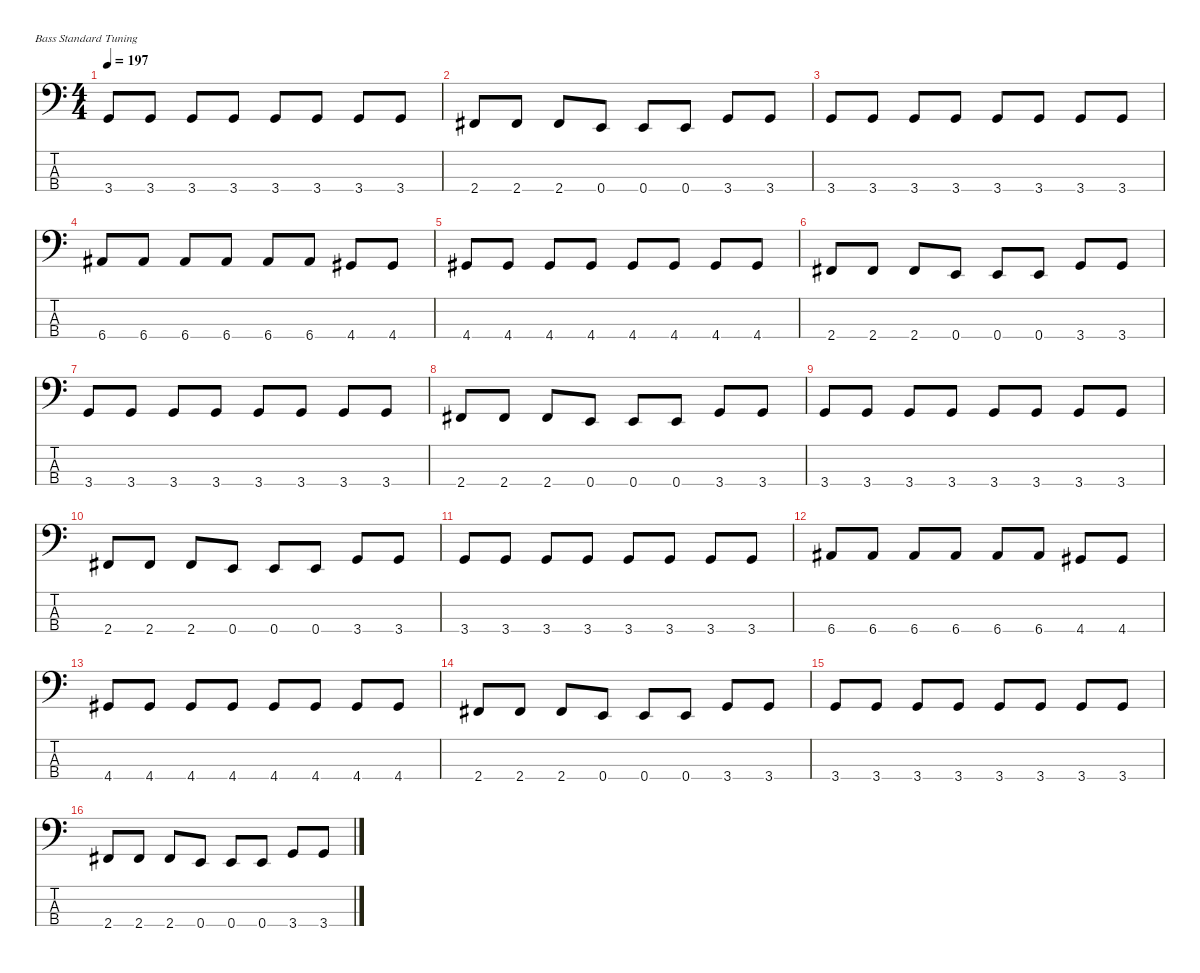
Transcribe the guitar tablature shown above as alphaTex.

\defaultSystemsLayout 4
\hideDynamics
\bracketExtendMode nobrackets
\singleTrackTrackNamePolicy hidden
\multiTrackTrackNamePolicy hidden
\firstSystemTrackNameMode fullname
\firstSystemTrackNameOrientation horizontal
\otherSystemsTrackNameOrientation horizontal
\track ("Bass" "el.bs.") {defaultSystemsLayout 4 instrument electricbassfinger}
\staff {score tabs}
\tuning (G2 D2 A1 E1)
\ts (4 4)
\tempo 197
\clef f4
\ks c
3.4.8{dy f beam Up} 3.4.8{beam Up} 3.4.8{beam Up} 3.4.8{beam Up} 3.4.8{beam Up} 3.4.8{beam Up} 3.4.8{beam Up} 3.4.8{beam Up} |
2.4{acc #}.8{beam Up} 2.4{acc #}.8{beam Up} 2.4{acc #}.8{beam Up} 0.4.8{beam Up} 0.4.8{beam Up} 0.4.8{beam Up} 3.4.8{beam Up} 3.4.8{beam Up} |
3.4.8{beam Up} 3.4.8{beam Up} 3.4.8{beam Up} 3.4.8{beam Up} 3.4.8{beam Up} 3.4.8{beam Up} 3.4.8{beam Up} 3.4.8{beam Up} |
6.4{acc #}.8{beam Up} 6.4{acc #}.8{beam Up} 6.4{acc #}.8{beam Up} 6.4{acc #}.8{beam Up} 6.4{acc #}.8{beam Up} 6.4{acc #}.8{beam Up} 4.4{acc #}.8{beam Up} 4.4{acc #}.8{beam Up} |
4.4{acc #}.8{beam Up} 4.4{acc #}.8{beam Up} 4.4{acc #}.8{beam Up} 4.4{acc #}.8{beam Up} 4.4{acc #}.8{beam Up} 4.4{acc #}.8{beam Up} 4.4{acc #}.8{beam Up} 4.4{acc #}.8{beam Up} |
2.4{acc #}.8{beam Up} 2.4{acc #}.8{beam Up} 2.4{acc #}.8{beam Up} 0.4.8{beam Up} 0.4.8{beam Up} 0.4.8{beam Up} 3.4.8{beam Up} 3.4.8{beam Up} |
3.4.8{beam Up} 3.4.8{beam Up} 3.4.8{beam Up} 3.4.8{beam Up} 3.4.8{beam Up} 3.4.8{beam Up} 3.4.8{beam Up} 3.4.8{beam Up} |
2.4{acc #}.8{beam Up} 2.4{acc #}.8{beam Up} 2.4{acc #}.8{beam Up} 0.4.8{beam Up} 0.4.8{beam Up} 0.4.8{beam Up} 3.4.8{beam Up} 3.4.8{beam Up} |
3.4.8{beam Up} 3.4.8{beam Up} 3.4.8{beam Up} 3.4.8{beam Up} 3.4.8{beam Up} 3.4.8{beam Up} 3.4.8{beam Up} 3.4.8{beam Up} |
2.4{acc #}.8{beam Up} 2.4{acc #}.8{beam Up} 2.4{acc #}.8{beam Up} 0.4.8{beam Up} 0.4.8{beam Up} 0.4.8{beam Up} 3.4.8{beam Up} 3.4.8{beam Up} |
3.4.8{beam Up} 3.4.8{beam Up} 3.4.8{beam Up} 3.4.8{beam Up} 3.4.8{beam Up} 3.4.8{beam Up} 3.4.8{beam Up} 3.4.8{beam Up} |
6.4{acc #}.8{beam Up} 6.4{acc #}.8{beam Up} 6.4{acc #}.8{beam Up} 6.4{acc #}.8{beam Up} 6.4{acc #}.8{beam Up} 6.4{acc #}.8{beam Up} 4.4{acc #}.8{beam Up} 4.4{acc #}.8{beam Up} |
4.4{acc #}.8{beam Up} 4.4{acc #}.8{beam Up} 4.4{acc #}.8{beam Up} 4.4{acc #}.8{beam Up} 4.4{acc #}.8{beam Up} 4.4{acc #}.8{beam Up} 4.4{acc #}.8{beam Up} 4.4{acc #}.8{beam Up} |
2.4{acc #}.8{beam Up} 2.4{acc #}.8{beam Up} 2.4{acc #}.8{beam Up} 0.4.8{beam Up} 0.4.8{beam Up} 0.4.8{beam Up} 3.4.8{beam Up} 3.4.8{beam Up} |
3.4.8{beam Up} 3.4.8{beam Up} 3.4.8{beam Up} 3.4.8{beam Up} 3.4.8{beam Up} 3.4.8{beam Up} 3.4.8{beam Up} 3.4.8{beam Up} |
2.4{acc #}.8{beam Up} 2.4{acc #}.8{beam Up} 2.4{acc #}.8{beam Up} 0.4.8{beam Up} 0.4.8{beam Up} 0.4.8{beam Up} 3.4.8{beam Up} 3.4.8{beam Up}
